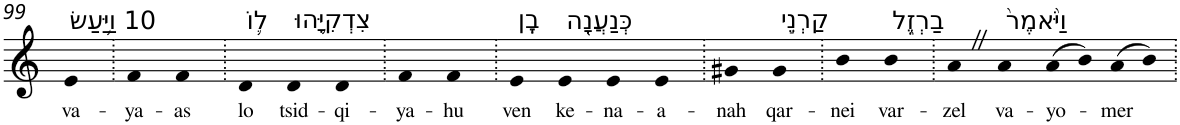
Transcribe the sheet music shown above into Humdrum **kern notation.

**kern	**text
*part1	*part1
*staff1	*staff1
*I"Piano	*
*I'Pno	*
!!LO:PB:g=z
*clefG2	*
*k[]	*
=99	=99
!LO:TX:a:t=10 וַיַּ֥עַשׂ	!
!	!LO:LY:b
4e	va-
=100.	=100.
!	!LO:LY:b
4f	-ya-
!	!LO:LY:b
4f	-as
=101.	=101.
!LO:TX:a:t=ל֛וֹ	!
!	!LO:LY:b
4d	lo
!LO:TX:a:t=צִדְקִיָּ֥הוּ	!
!	!LO:LY:b
4d	tsid-
!	!LO:LY:b
4d	-qi-
=102.	=102.
!	!LO:LY:b
4f	-ya-
!	!LO:LY:b
4f	-hu
=103.	=103.
!LO:TX:a:t=בֶֽן	!
!	!LO:LY:b
4e	ven
!LO:TX:a:t=כְּנַעֲנָ֖ה	!
!	!LO:LY:b
4e	ke-
!	!LO:LY:b
4e	-na-
!	!LO:LY:b
4e	-a-
=104.	=104.
!	!LO:LY:b
4g#X	-nah
!LO:TX:a:t=קַרְנֵ֣י	!
!	!LO:LY:b
4g#	qar-
=105.	=105.
!	!LO:LY:b
4b	-nei
!LO:TX:a:t=בַרְזֶ֑ל	!
!	!LO:LY:b
4b	var-
=106.	=106.
!	!LO:LY:b
4aZ	-zel
!LO:TX:a:t=וַיֹּ֙אמֶר֙	!
!	!LO:LY:b
4a	va-
!	!LO:LY:b
(>8a	-yo-
8b)	.
!	!LO:LY:b
(>8a	-mer
8b)	.
=.	=.
*-	*-
